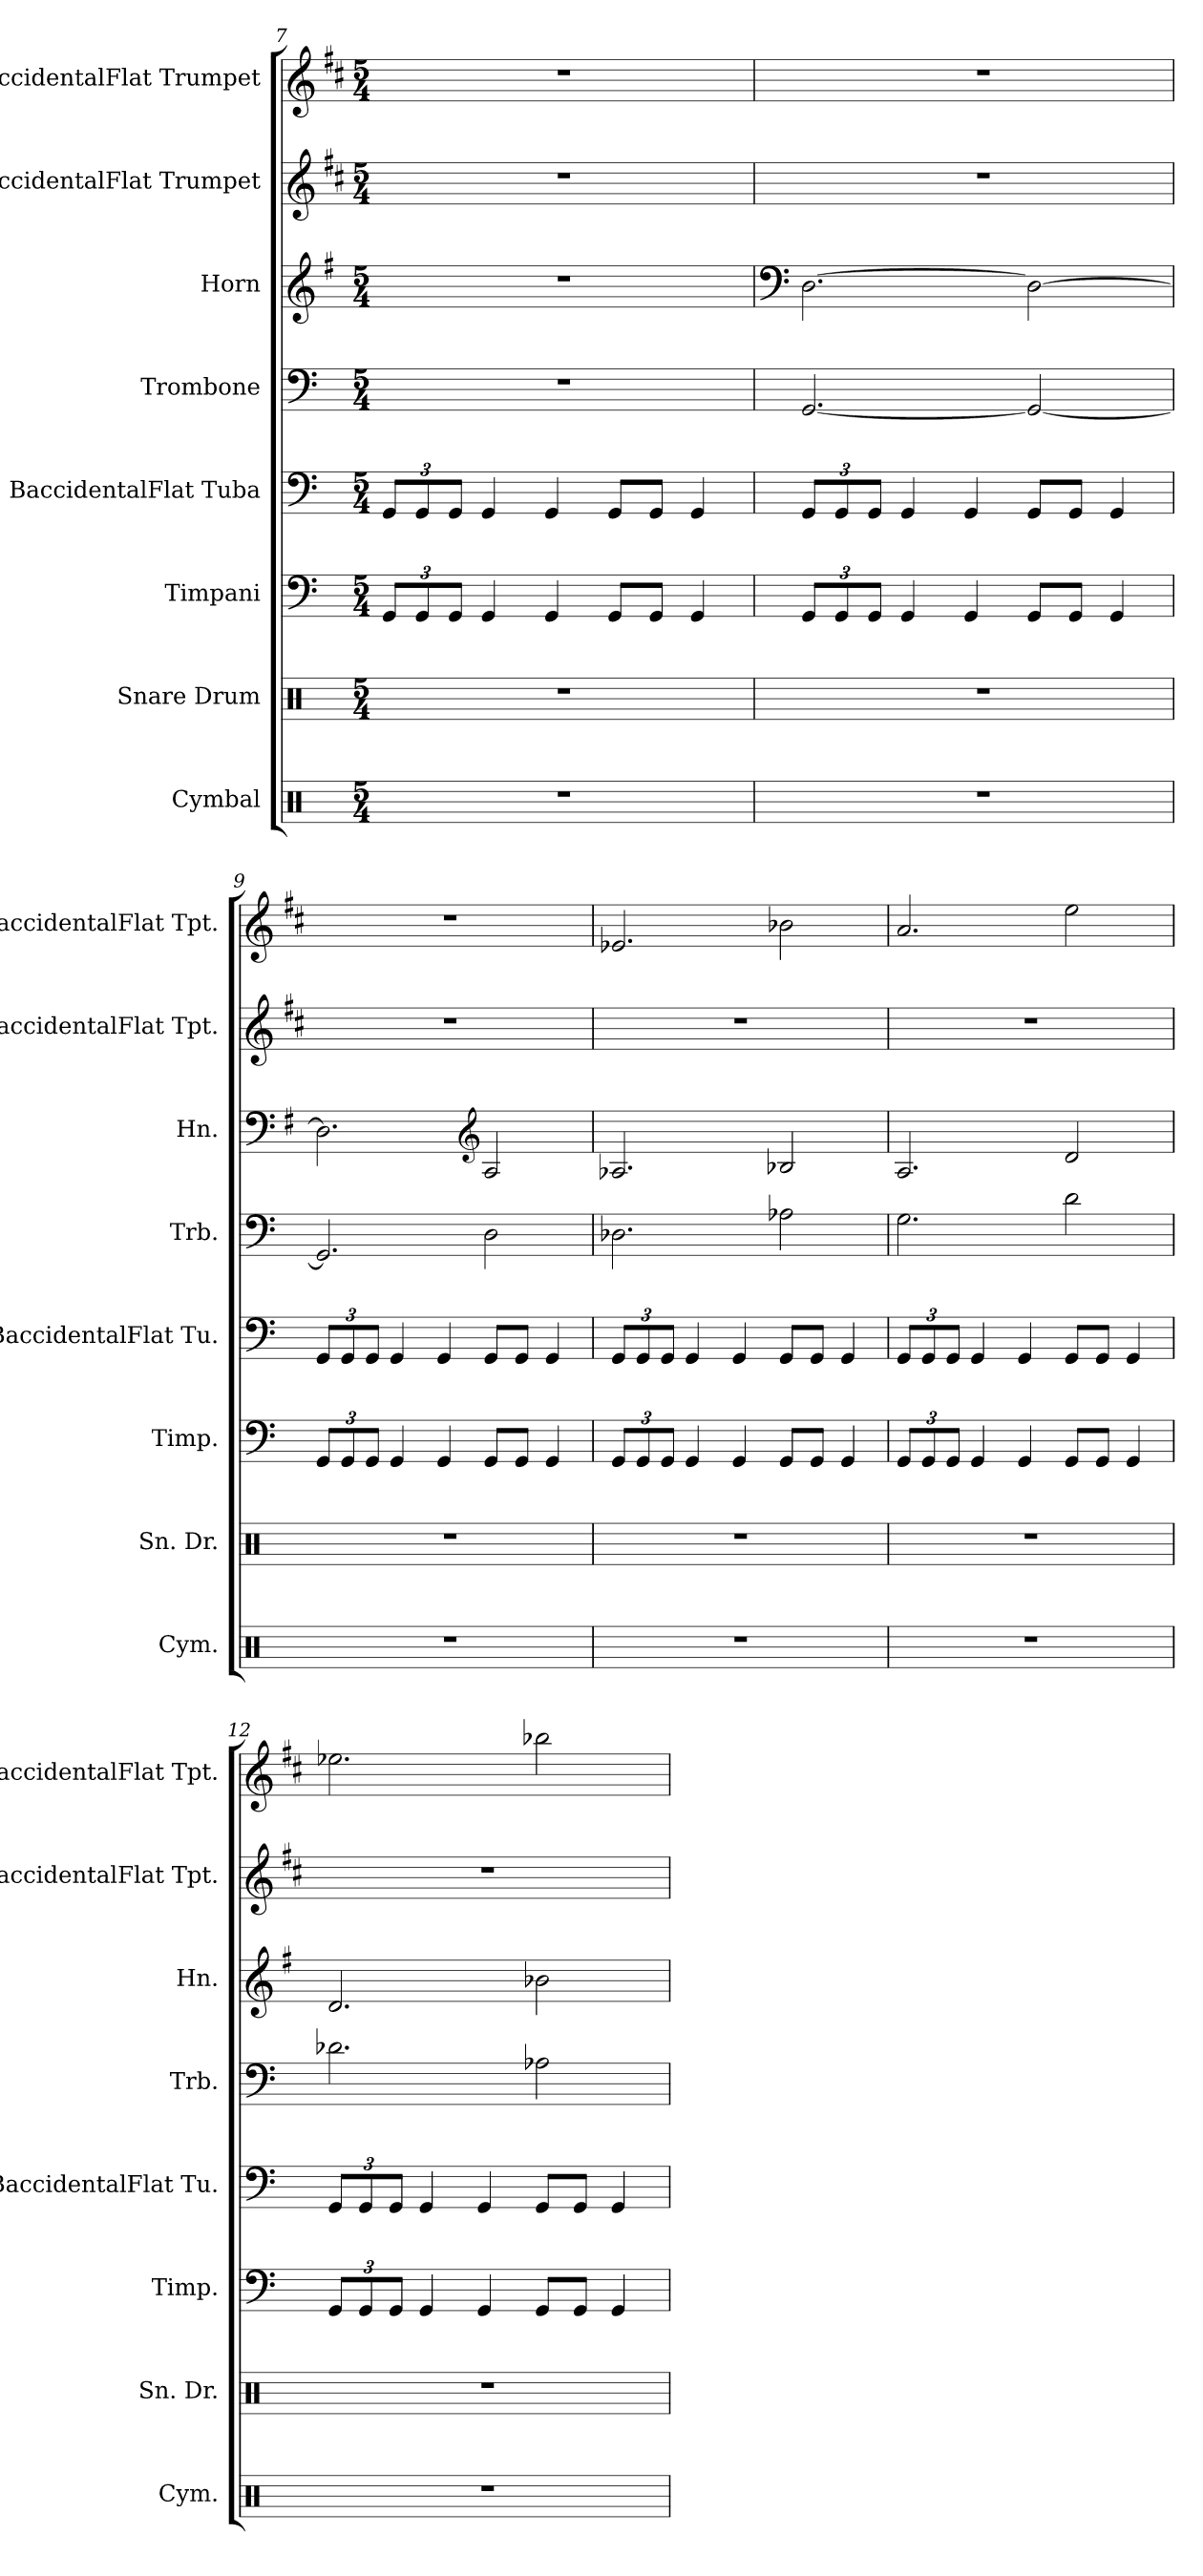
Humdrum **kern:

**kern	**kern	**kern	**kern	**kern	**kern	**kern	**kern
*part8	*part7	*part6	*part5	*part4	*part3	*part2	*part1
*staff8	*staff7	*staff6	*staff5	*staff4	*staff3	*staff2	*staff1
*I"Cymbal	*I"Snare Drum	*I"Timpani	*I"BaccidentalFlat Tuba	*I"Trombone	*I"Horn	*I"BaccidentalFlat Trumpet	*I"BaccidentalFlat Trumpet
*I'Cym.	*I'Sn. Dr.	*I'Timp.	*I'BaccidentalFlat Tu.	*I'Trb.	*I'Hn.	*I'BaccidentalFlat Tpt.	*I'BaccidentalFlat Tpt.
!!LO:LB:g=z
*clefX	*clefX	*clefF4	*clefF4	*clefF4	*clefG2	*clefG2	*clefG2
*	*	*	*	*	*ITrd4c7	*ITrd1c2	*ITrd1c2
*k[]	*k[]	*k[]	*k[]	*k[]	*k[]	*k[]	*k[]
*M5/4	*M5/4	*M5/4	*M5/4	*M5/4	*M5/4	*M5/4	*M5/4
*	*	*Xbrackettup	*Xbrackettup	*	*	*	*
=7	=7	=7	=7	=7	=7	=7	=7
4%5r	4%5r	12GG/L	12GG/L	4%5r	4%5r	4%5r	4%5r
.	.	12GG/	12GG/	.	.	.	.
.	.	12GG/J	12GG/J	.	.	.	.
.	.	4GG/	4GG/	.	.	.	.
.	.	4GG/	4GG/	.	.	.	.
.	.	8GG/L	8GG/L	.	.	.	.
.	.	8GG/J	8GG/J	.	.	.	.
.	.	4GG/	4GG/	.	.	.	.
=8	=8	=8	=8	=8	=8	=8	=8
*	*	*	*	*	*clefF4	*	*
4%5r	4%5r	12GG/L	12GG/L	[2.GG/	[2.GG\	4%5r	4%5r
.	.	12GG/	12GG/	.	.	.	.
.	.	12GG/J	12GG/J	.	.	.	.
.	.	4GG/	4GG/	.	.	.	.
.	.	4GG/	4GG/	.	.	.	.
.	.	8GG/L	8GG/L	2GG/_	2GG\_	.	.
.	.	8GG/J	8GG/J	.	.	.	.
.	.	4GG/	4GG/	.	.	.	.
=9	=9	=9	=9	=9	=9	=9	=9
4%5r	4%5r	12GG/L	12GG/L	2.GG/]	2.GG\]	4%5r	4%5r
.	.	12GG/	12GG/	.	.	.	.
.	.	12GG/J	12GG/J	.	.	.	.
.	.	4GG/	4GG/	.	.	.	.
.	.	4GG/	4GG/	.	.	.	.
*	*	*	*	*	*clefG2	*	*
.	.	8GG/L	8GG/L	2D\	2D/	.	.
.	.	8GG/J	8GG/J	.	.	.	.
.	.	4GG/	4GG/	.	.	.	.
=10	=10	=10	=10	=10	=10	=10	=10
4%5r	4%5r	12GG/L	12GG/L	2.D-X\	2.D-X/	4%5r	2.d-X/
.	.	12GG/	12GG/	.	.	.	.
.	.	12GG/J	12GG/J	.	.	.	.
.	.	4GG/	4GG/	.	.	.	.
.	.	4GG/	4GG/	.	.	.	.
.	.	8GG/L	8GG/L	2A-X\	2E-X/	.	2a-X\
.	.	8GG/J	8GG/J	.	.	.	.
.	.	4GG/	4GG/	.	.	.	.
=11	=11	=11	=11	=11	=11	=11	=11
4%5r	4%5r	12GG/L	12GG/L	2.G\	2.D/	4%5r	2.g/
.	.	12GG/	12GG/	.	.	.	.
.	.	12GG/J	12GG/J	.	.	.	.
.	.	4GG/	4GG/	.	.	.	.
.	.	4GG/	4GG/	.	.	.	.
.	.	8GG/L	8GG/L	2d\	2G/	.	2dd\
.	.	8GG/J	8GG/J	.	.	.	.
.	.	4GG/	4GG/	.	.	.	.
=12	=12	=12	=12	=12	=12	=12	=12
4%5r	4%5r	12GG/L	12GG/L	2.d-X\	2.G/	4%5r	2.dd-X\
.	.	12GG/	12GG/	.	.	.	.
.	.	12GG/J	12GG/J	.	.	.	.
.	.	4GG/	4GG/	.	.	.	.
.	.	4GG/	4GG/	.	.	.	.
.	.	8GG/L	8GG/L	2A-X\	2e-X\	.	2aa-X\
.	.	8GG/J	8GG/J	.	.	.	.
.	.	4GG/	4GG/	.	.	.	.
=	=	=	=	=	=	=	=
*-	*-	*-	*-	*-	*-	*-	*-
